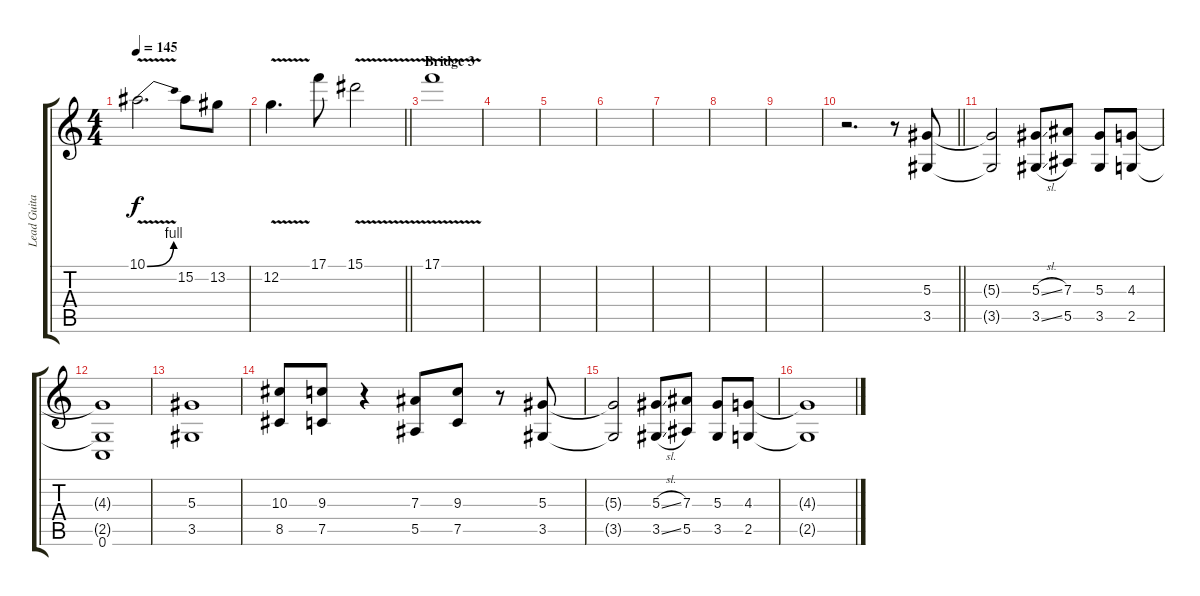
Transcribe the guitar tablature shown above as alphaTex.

\track ("Lead Guitar 2" "Lead Guita") {instrument distortionguitar}
\staff {score tabs}
\tuning (C4 G3 Eb3 Bb2 F2 C2) {hide}
\ts (4 4)
\tempo 145
\clef g2
\ks c
10.1{be (bend 0 0 60 4) v}.2{d dy f} 15.2.8 13.2.8 |
\barLineRight lightlight
12.2{v}.4{d} 17.1.8 15.1{v}.2 |
\section ("" "Bridge 3")
17.1{v}.1 |
|
|
|
|
|
|
\barLineRight lightlight
r.2{d} r.8 (5.3 3.5).8 |
(5.3{t} 3.5{t}).2 (5.3{sl} 3.5{sl}).8 (7.3 5.5).8 (5.3 3.5).8 (4.3 2.5).8 |
(4.3{t} 2.5{t} 0.6).1 |
(5.3 3.5).1 |
(10.3 8.5).8 (9.3 7.5).8 r.4 (7.3 5.5).8 (9.3 7.5).8 r.8 (5.3 3.5).8 |
(5.3{t} 3.5{t}).2 (5.3{sl} 3.5{sl}).8 (7.3 5.5).8 (5.3 3.5).8 (4.3 2.5).8 |
(4.3{t} 2.5{t}).1
